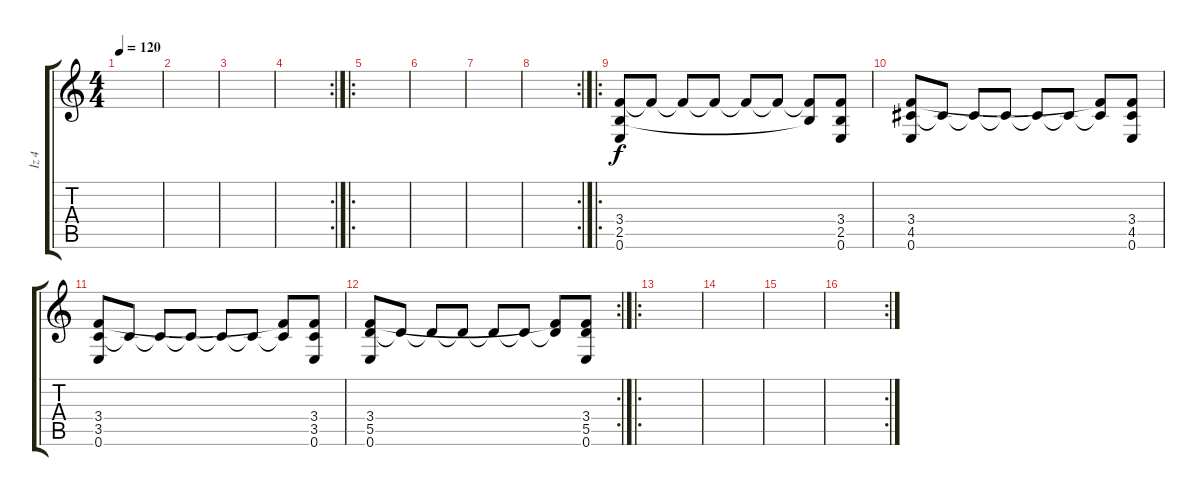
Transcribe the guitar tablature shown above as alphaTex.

\track ("İz 4" "İz 4") {instrument distortionguitar}
\staff {score tabs}
\tuning (E4 B3 G3 D3 A2 E2) {hide}
\ts (4 4)
\tempo 120
\clef g2
\ks c
|
|
|
\rc 2
|
\ro
|
|
|
\rc 2
|
\ro
(3.4 2.5 0.6).8 3.4{t}.8 3.4{t}.8 3.4{t}.8 3.4{t}.8 3.4{t}.8 (3.4{t} 2.5{t}).8 (3.4 2.5 0.6).8 |
(3.4 4.5 0.6).8 4.5{t}.8 4.5{t}.8 4.5{t}.8 4.5{t}.8 4.5{t}.8 (3.4{t} 4.5{t}).8 (3.4 4.5 0.6).8 |
(3.4 3.5 0.6).8 3.5{t}.8 3.5{t}.8 3.5{t}.8 3.5{t}.8 3.5{t}.8 (3.4{t} 3.5{t}).8 (3.4 3.5 0.6).8 |
\rc 2
(3.4 5.5 0.6).8 5.5{t}.8 5.5{t}.8 5.5{t}.8 5.5{t}.8 5.5{t}.8 (3.4{t} 5.5{t}).8 (3.4 5.5 0.6).8 |
\ro
|
|
|
\rc 2
